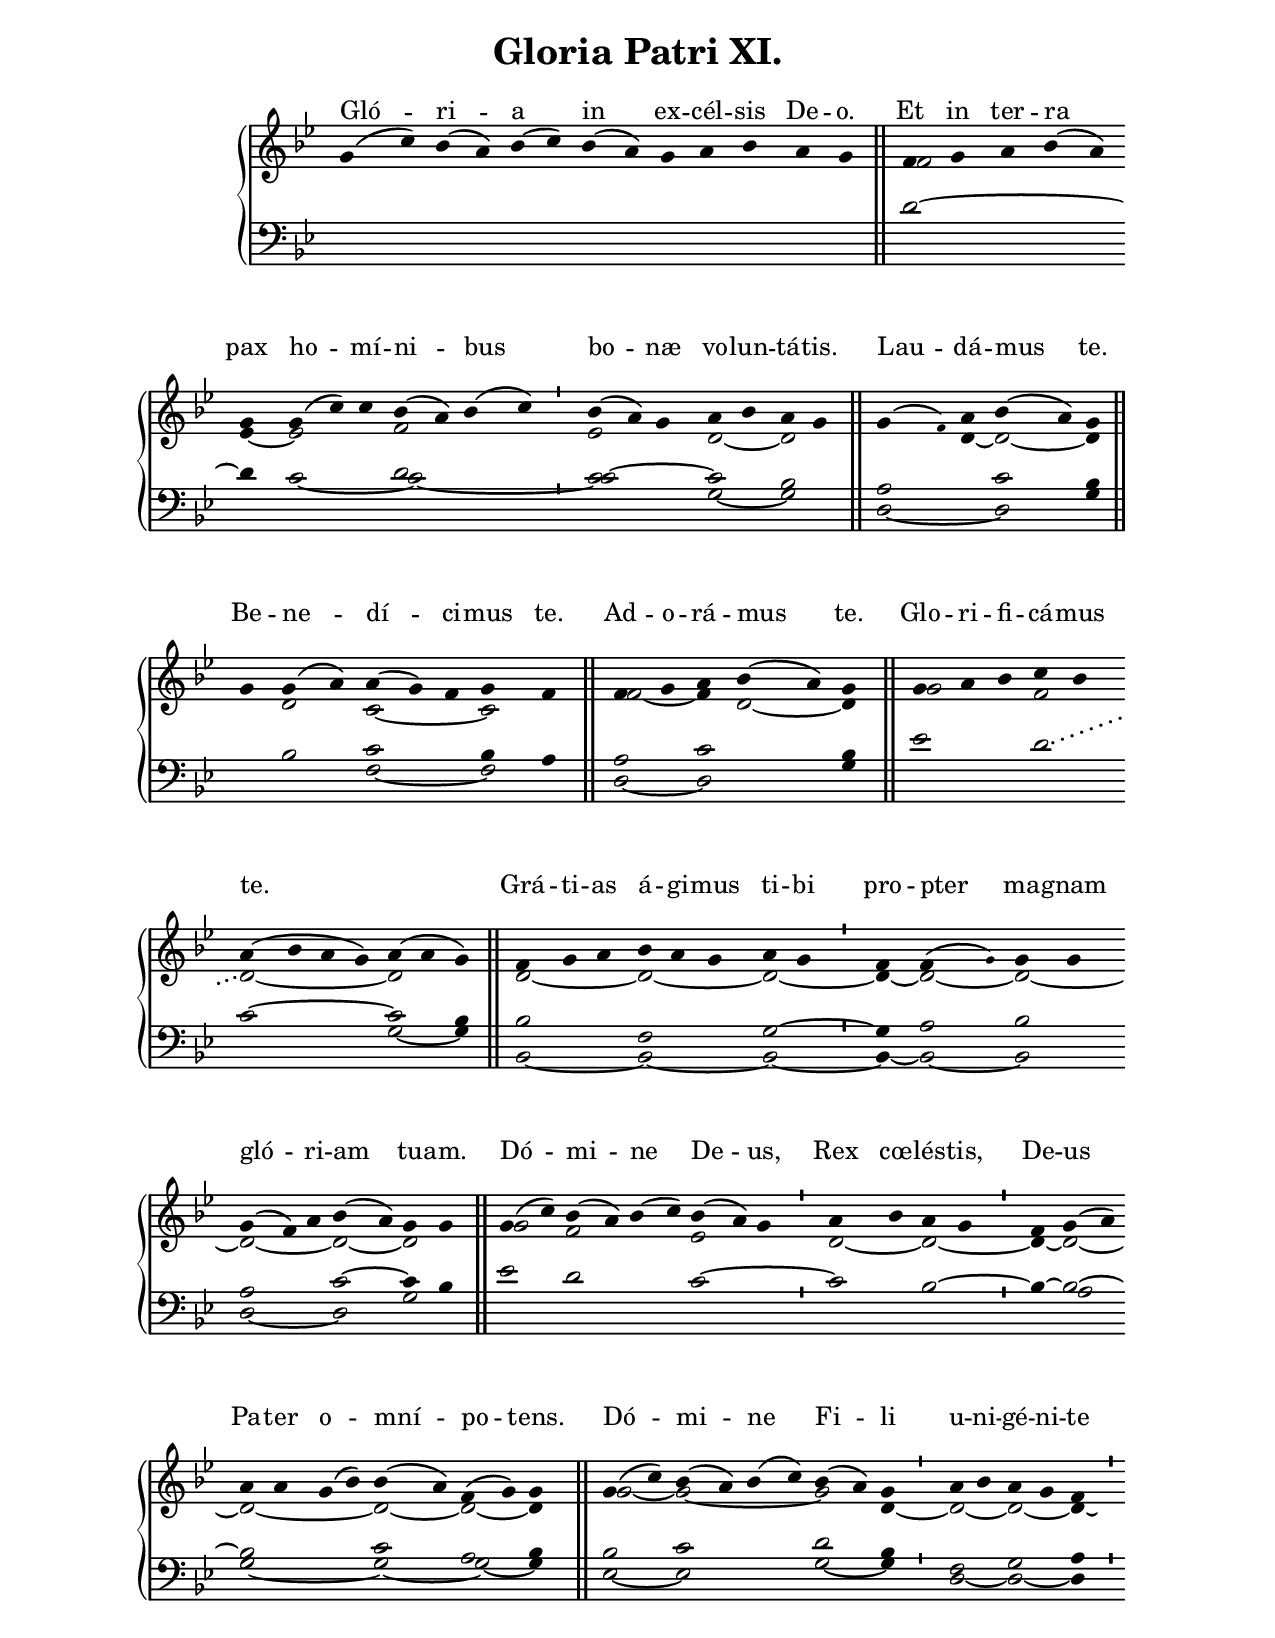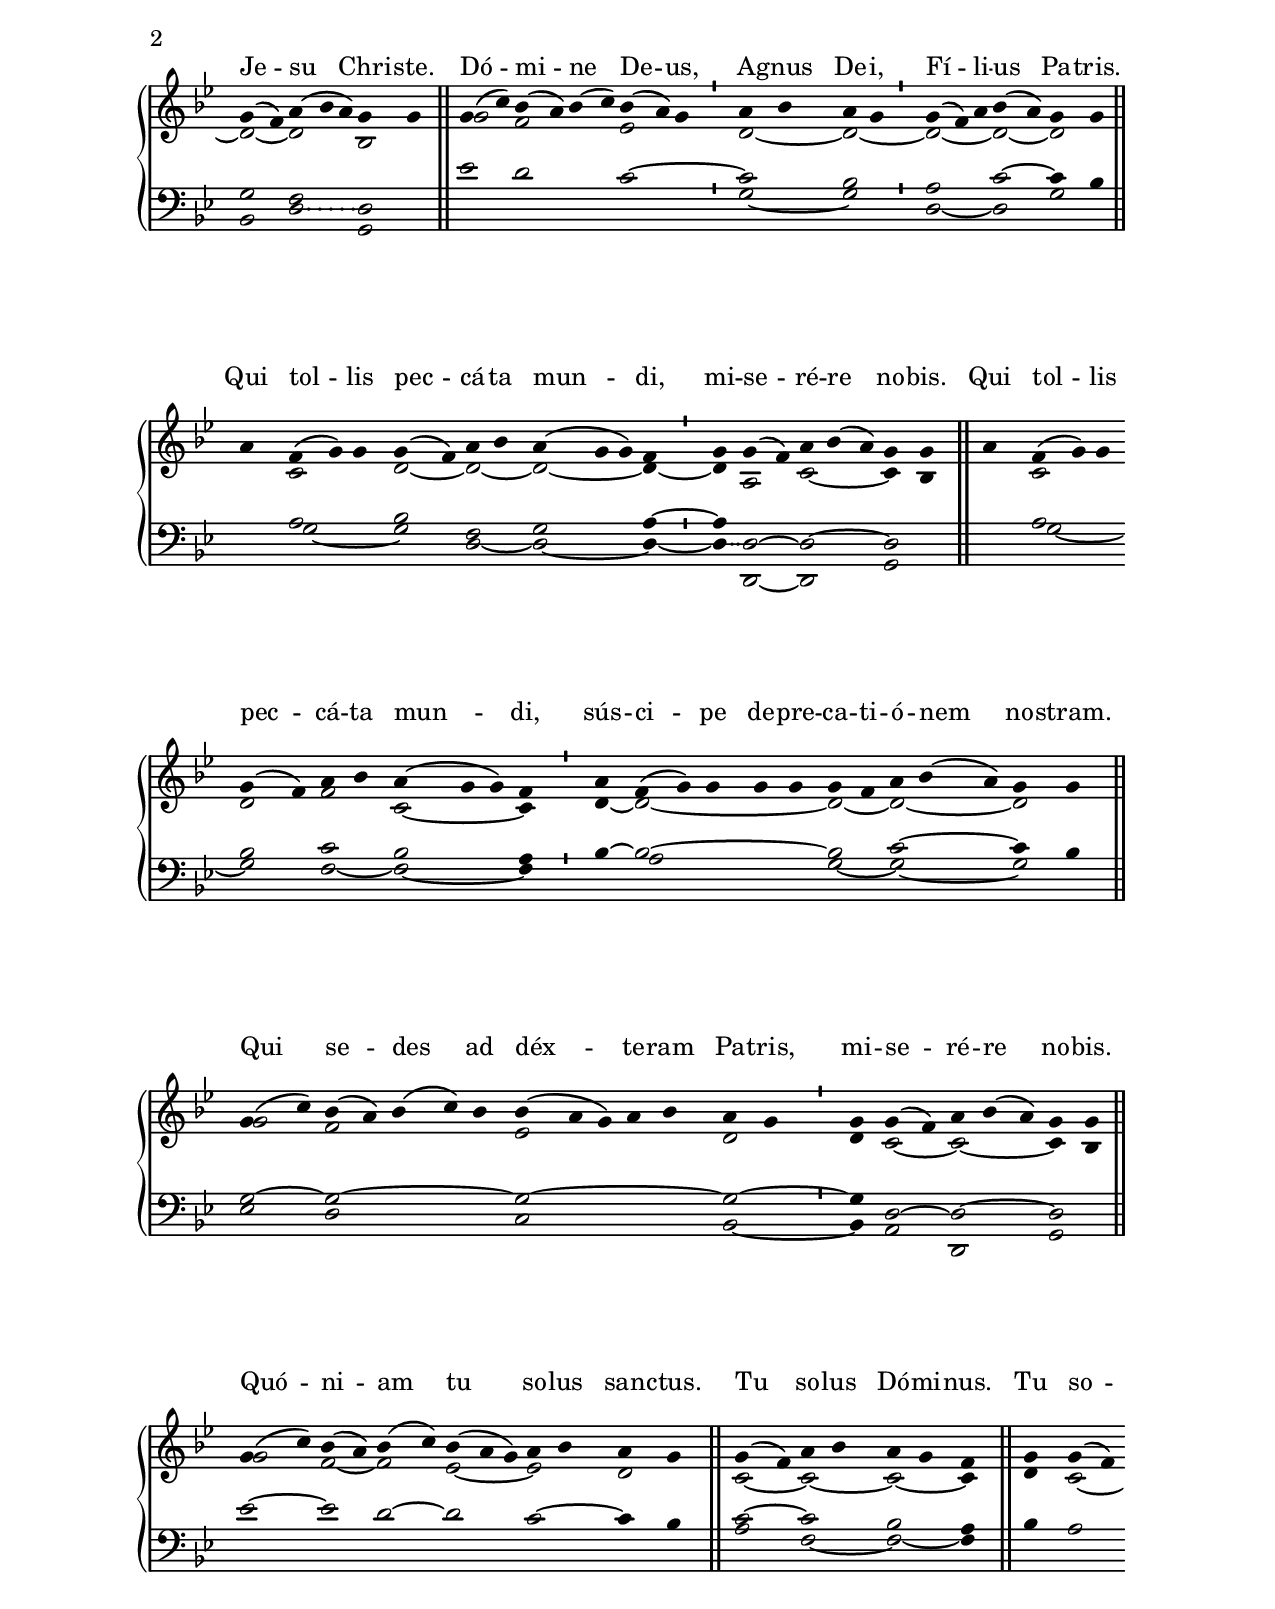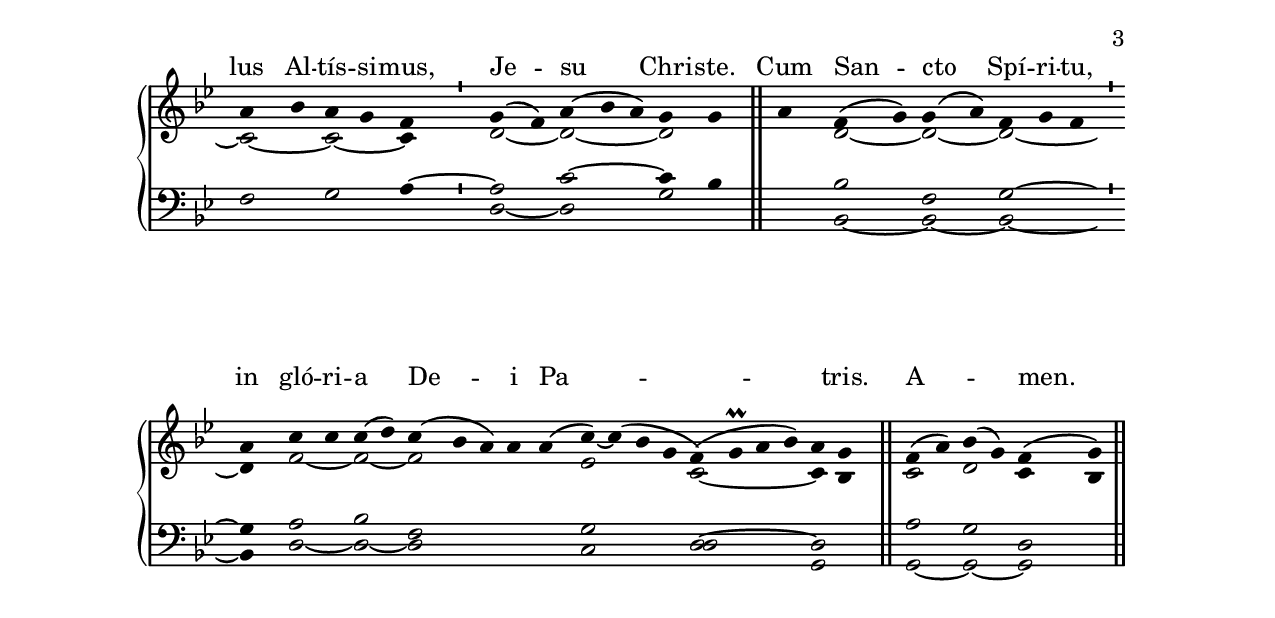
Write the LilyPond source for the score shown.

\version "2.18"
\include "gregorian.ly"
\include "noh2.ily"

%Page reference: page v.63
%(volume.page)

global = {
 \key g \minor
 \cadenzaOn 
 \override Glissando #'thickness = #2.0
}

\header {
  title = \markup \center-column {"Gloria Patri XI." \vspace #1 }
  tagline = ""
  composer = ""
}

\paper {
 #(include-special-characters)
  oddHeaderMarkup = \markup \fill-line {
    \line {}
    \center-column {
      \on-the-fly #first-page     " "
      \on-the-fly #not-first-page ""
    }
    \line { \on-the-fly #print-page-number-check-first \fromproperty #'page:page-number-string }
  }
  evenHeaderMarkup = \markup \fill-line {
    \line { \on-the-fly #print-page-number-check-first \fromproperty #'page:page-number-string }
    \center-column { "" }
    \line {}
  }
}

chantText = \lyricmode {
Gló -- ri -- a in ex -- cél -- sis De -- o. 
Et in ter -- ra pax ho -- mí -- ni -- bus bo -- næ vo -- lun -- tá -- tis. 
Lau -- dá -- mus te. 
Be -- ne -- dí -- ci -- mus te. 
Ad -- o -- rá -- mus te. 
Glo -- ri -- fi -- cá -- mus te. _ 
Grá -- ti -- as á -- gi -- mus ti -- bi pro -- pter ma -- gnam gló -- ri -- am tu -- am. 
Dó -- mi -- ne De -- us, Rex cœ -- lés -- tis, De -- us Pa -- ter o -- mní -- po -- tens. 
Dó -- mi -- ne Fi -- li u -- ni -- gé -- ni -- te Je -- su Chri -- ste. 
Dó -- mi -- ne De -- us, A -- gnus De -- i, Fí -- li -- us Pa -- tris. 
Qui tol -- lis pec -- cá -- ta mun -- di, mi -- se -- ré -- re no -- bis. 
Qui tol -- lis pec -- cá -- ta mun -- di, sús -- ci -- pe de -- pre -- ca -- ti -- ó -- nem no -- stram. 
Qui se -- des ad déx -- te -- ram Pa -- tris, mi -- se -- ré -- re no -- bis. 
Quó -- ni -- am tu so -- lus san -- ctus. 
Tu so -- lus Dó -- mi -- nus. 
Tu so -- lus Al -- tís -- si -- mus, Je -- su Chri -- ste. 
Cum San -- cto Spí -- ri -- tu, in gló -- ri -- a De -- i Pa -- _ tris. 
A -- _ men. }

chantMusic = {
\tieDown   g'4 ( c''4) bes'4 ( a'4) bes'4 ( c''4) bes'4 ( a'4) g'4 a'4 bes'4 a'4 g'4 \finalis
 f'4 g'4 a'4 bes'4 ( a'4) \forceBreak
 g'4 g'4 ( c''4) c''4 bes'4 ( a'4) bes'4 ( c''4) \divisioMinima
 bes'4 ( a'4) g'4 a'4 bes'4 a'4 g'4 \finalis
 g'4 ( \once \tweak #'font-size #-4 f' ) a'4 bes'4 ( a'4) g'4 \finalis
 \forceBreak
 g'4 g'4 ( a'4) a'4 ( g'4) f'4 g'4 f'4 \finalis
 f'4 g'4 a'4 bes'4 ( a'4) g'4 \finalis
 g'4 a'4 bes'4 c''4 bes'4 \forceBreak
 a'4 ( bes'4 a'4 g'4) a'4 ( a'4 g'4) \finalis
 f'4 g'4 a'4 bes'4 a'4 g'4 a'4 g'4 \divisioMinima
 f'4 f'4 ( \once \tweak #'font-size #-4 g' ) g'4 g'4 \forceBreak
 g'4 ( f'4) a'4 bes'4 ( a'4) g'4 g'4 \finalis
 g'4 ( c''4) bes'4 ( a'4) bes'4 ( c''4) bes'4 ( a'4) g'4 \divisioMinima
 a'4 bes'4 a'4 g'4 \divisioMinima
 f'4 g'4 ( a'4) \forceBreak
 a'4 a'4 g'4 ( bes'4) bes'4 ( a'4) f'4 ( g'4) g'4 \finalis
 g'4 ( c''4) bes'4 ( a'4) bes'4 ( c''4) bes'4 ( a'4) g'4 \divisioMinima
 a'4 bes'4 a'4 g'4 f'4 \divisioMinima
 \forceBreak
 g'4 ( f'4) a'4 ( bes'4 a'4) g'4 g'4 \finalis
 g'4 ( c''4) bes'4 ( a'4) bes'4 ( c''4) bes'4 ( a'4) g'4 \divisioMinima
 a'4 bes'4 a'4 g'4 \divisioMinima
 g'4 ( f'4) a'4 bes'4 ( a'4) g'4 g'4 \finalis
 \forceBreak
 a'4 f'4 ( g'4) g'4 g'4 ( f'4) a'4 bes'4 a'4 ( g'4 g'4) f'4 \divisioMinima
 g'4 g'4 ( f'4) a'4 bes'4 ( a'4) g'4 g'4 \finalis
 a'4 f'4 ( g'4) g'4 \forceBreak
 g'4 ( f'4) a'4 bes'4 a'4 ( g'4 g'4) f'4 \divisioMinima
 a'4 f'4 ( g'4) g'4 g'4 g'4 g'4 f'4 a'4 bes'4 ( a'4) g'4 g'4 \finalis
 \forceBreak
 g'4 ( c''4) bes'4 ( a'4) bes'4 ( c''4) bes'4 bes'4 ( a'4 g'4) a'4 bes'4 a'4 g'4 \divisioMinima
 g'4 g'4 ( f'4) a'4 bes'4 ( a'4) g'4 g'4 \finalis
 \forceBreak
 g'4 ( c''4) bes'4 ( a'4) bes'4 ( c''4) bes'4 ( a'4 g'4) a'4 bes'4 a'4 g'4 \finalis
 g'4 ( f'4) a'4 bes'4 a'4 g'4 f'4 \finalis
 g'4 g'4 ( f'4) \forceBreak
 a'4 bes'4 a'4 g'4 f'4 \divisioMinima
 g'4 ( f'4) a'4 ( bes'4 a'4) g'4 g'4 \finalis
 a'4 f'4 ( g'4) g'4 ( a'4) f'4 g'4 f'4 \divisioMinima
 \forceBreak
 a'4 c''4 c''4 c''4 ( d''4) c''4 ( bes'4 a'4) a'4 a'4 ( c''4) ~ c''4 ( bes'4 g'4 f'4 )( g'\prall a'4 bes'4) a'4 g'4 \finalis
 f'4 (a'4) bes'4 (g'4) f'4 (g'4) \finalis

}

altoMusic = {
r2*13/2 \finalis
f'2*5/2 ees'4 ~ ees'2*3/2 f'2*4/2 \divisioMinima
ees'2*3/2 d'2 ~ d'2 \finalis
r2 d'4 ~ d'2 ~ d'4 \finalis
r4 d'2 c'2*3/2 ~ c'2 \finalis
f'2 ~ f'4 d'2 ~ d'4 \finalis
g'2*3/2 f'2 d'2*4/2 ~ d'2*3/2 \finalis
d'2*3/2 ~ d'2*3/2 ~ d'2 ~ \divisioMinima
d'4 ~ d'2 ~ d'2 ~ d'2*3/2 ~ d'2 ~ d'2 \finalis
g'2 f'2*4/2 ees'2*3/2 \divisioMinima
d'2 ~ d'2 ~ \divisioMinima
d'4 ~ d'2 ~ d'2*4/2 ~ d'2 ~ d'2 ~ d'4 \finalis
g'2 ~ g'2*4/2 ~ g'2 d'4 ~ \divisioMinima
d'2 ~ d'2 ~ d'4 ~ \divisioMinima
d'2 ~ d'2*3/2 bes2 \finalis
g'2 f'2*4/2 ees'2*3/2 \divisioMinima
d'2 ~ d'2 ~ \divisioMinima
d'2*3/2 ~ d'2 ~ d'2 \finalis
r4 c'2*3/2 d'2 ~ d'2 ~ d'2*3/2 ~ d'4 ~ \divisioMinima
d'4 a2 c'2*3/2 ~ c'4 bes4 \finalis
r4 c'2*3/2 d'2 f'2 c'2*3/2 ~ c'4 \divisioMinima
d'4 ~ d'2*5/2 ~ d'2 ~ d'2*3/2 ~ d'2 \finalis
g'2 f'2*5/2 ees'2*5/2 d'2 \divisioMinima
d'4 c'2 ~ c'2*3/2 ~ c'4 bes4 \finalis
g'2 f'2 ~ f'2 ees'2*3/2 ~ ees'2 d'2 \finalis
c'2 ~ c'2 ~ c'2 ~ c'4 \finalis
d'4 c'2 ~ c'2 ~ c'2 ~ c'4 \divisioMinima
d'2 ~ d'2*3/2 ~ d'2 \finalis
r4 d'2 ~ d'2 ~ d'2*3/2 ~ \divisioMinima
d'4 f'2 ~ f'2 ~ f'2*5/2 ees'2*4/2 c'2*4/2 ~ c'4 bes4 \finalis
c'2 d'2 c'4 bes4 \finalis
}

tenorMusic = {
r2*13/2 \finalis
d'2*5/2 ~ d'4 r2*3/2 d'2*4/2 \divisioMinima
\shiftRight c'2*3/2 ~ c'2 bes2 \finalis
a2*3/2 c'2 bes4 \finalis
r4 bes2 c'2*3/2 bes4 a4 \finalis
a2 c'2*3/2 bes4 \finalis
ees'2*3/2 d'2 c'2*4/2 ~ c'2 bes4 \finalis
bes2*3/2 f2*3/2 g2 ~ \divisioMinima
g4 a2 bes2 a2*3/2 c'2 ~ c'4 bes4 \finalis
ees'2 d'2*4/2 c'2*3/2 ~ \divisioMinima
c'2 bes2 ~ \divisioMinima
bes4 ~ bes2 ~ bes2*4/2 c'2 a2 bes4 \finalis
bes2 c'2*4/2 d'2 bes4 \divisioMinima
f2 g2 a4 \divisioMinima
g2 f2*3/2 d2 \finalis
ees'2 d'2*4/2 c'2*3/2 ~ \divisioMinima
c'2 bes2 \divisioMinima
a2*3/2 c'2 ~ c'4 bes4 \finalis
r4 a2*3/2 bes2 f2 g2*3/2 a4 ~ \divisioMinima
a4 d2 ~ d2*3/2 ~ d2 \finalis
r4 a2*3/2 bes2 c'2 bes2*3/2 a4 \divisioMinima
bes4 ~ bes2*5/2 ~ bes2 c'2*3/2 ~ c'4 bes4 \finalis
g2 ~ g2*5/2 ~ g2*5/2 ~ g2 ~ \divisioMinima
g4 d2 ~ d2*3/2 ~ d2 \finalis
ees'2 ~ ees'2 d'2 ~ d'2*3/2 c'2 ~ c'4 bes4 \finalis
c'2 ~ c'2 bes2 a4 \finalis
bes4 a2 f2 g2 a4 ~ \divisioMinima
a2 c'2*3/2 ~ c'4 bes4 \finalis
r4 bes2 f2 g2*3/2 ~ \divisioMinima
g4 a2 bes2 f2*5/2 g2*4/2 d2*4/2 ~ d2 \finalis
a2 g2 d2 \finalis
}

bassMusic = {
r2*13/2 \finalis
r2*6/2 c'2*3/2 ~ c'2*4/2 ~ \divisioMinima
c'2*3/2 g2 ~ g2 \finalis
d2*3/2 ~ d2 g4 \finalis
r2*3/2 f2*3/2 ~ f2 \finalis
d2 ~ d2*3/2 g4 \finalis
r2*5/2 r2*4/2 g2 ~ g4 \finalis
bes,2*3/2 ~ bes,2*3/2 ~ bes,2 ~ \divisioMinima
bes,4 ~ bes,2 ~ bes,2 d2*3/2 ~ d2 g2 \finalis
r2*9/2 \divisioMinima
r2*4/2 \divisioMinima
r4 a2 g2*4/2 ~ g2 ~ g2 ~ g4 \finalis
ees2 ~ ees2*4/2 g2 ~ g4 \divisioMinima
d2 ~ d2 ~ d4 \divisioMinima
bes,2 d2*3/2 g,2 \finalis
r2*6/2 r2*3/2 \divisioMinima
g2 ~ g2 \divisioMinima
d2*3/2 ~ d2 g2 \finalis
r4 g2*3/2 ~ g2 d2 ~ d2*3/2 ~ d4 ~ \divisioMinima
d4 d,2 ~ d,2*3/2 g,2 \finalis
r4 g2*3/2 ~ g2 f2 ~ f2*3/2 ~ f4 \divisioMinima
r4 a2*5/2 g2 ~ g2*3/2 ~ g2 \finalis
ees2 d2*5/2 c2*5/2 bes,2 ~ \divisioMinima
bes,4 a,2 d,2*3/2 g,2 \finalis
r2*13/2 \finalis
a2 f2 ~ f2 ~ f4 \finalis
r2*8/2 \divisioMinima
d2 ~ d2*3/2 g2 \finalis
r4 bes,2 ~ bes,2 ~ bes,2*3/2 ~ \divisioMinima
bes,4 d2 ~ d2 ~ d2*5/2 c2*4/2 \shiftRight d2*4/2 g,2 \finalis
g,2 ~ g,2 ~ g,2 \finalis
}

voiceLines = {
\voiceLineStyle


s2*56/2
\allowVoiceLineBreak
\voiceLine "down" "up" d'2*2/2 d'2*1/2


s2*67/2
\allowVoiceLineBreak
\voiceLine "down" "down" d2*3/2 d2*1/2


s2*33/2
\allowVoiceLineBreak
\voiceLine "down" "down" d2*1/2 d2*1/2


}

\score{
  <<
    \new GrandStaff <<
      \set GrandStaff.autoBeaming = ##f
      \set GrandStaff.instrumentName = \markup \center-column {
        ""
      }
      \new Staff = up <<
        \new Voice = "chant" {
          \voiceOne \global \chantMusic
        }
        \new Voice {
          \voiceTwo \global \altoMusic
        }
      >>

      \new Staff = down <<
        \clef bass
        \new Voice {
          \voiceOne \global \tenorMusic
        }
        \new Voice {
          \voiceTwo \global \bassMusic
        }
	\new Voice {
        \voiceThree \global \voiceLines
        }
      >>
    >>
    \new Lyrics \lyricsto chant {
      \chantText
    }
  >>
  \layout{
  }
  \midi{
    \tempo 4 = 125
  }
}
